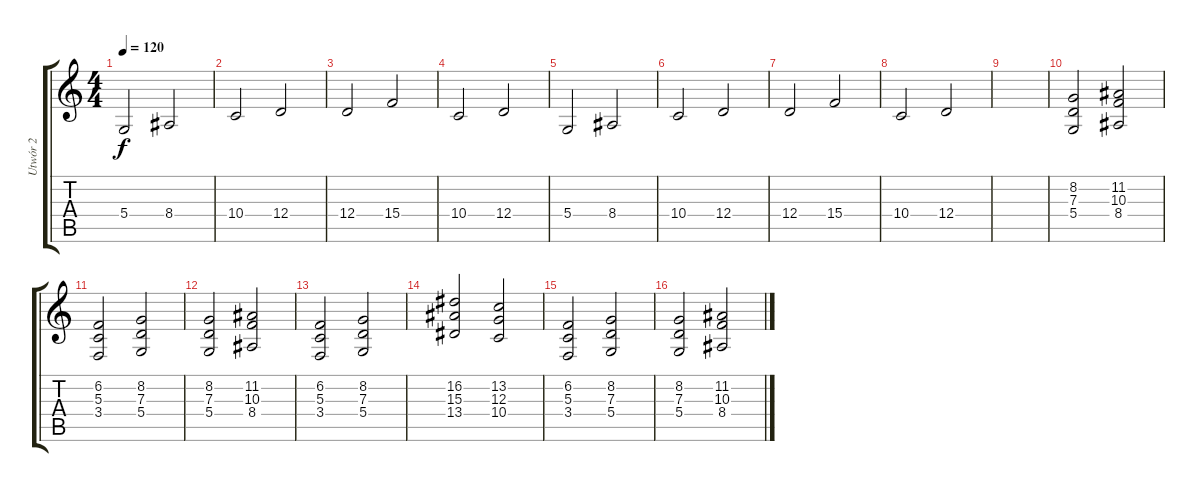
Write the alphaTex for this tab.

\track ("Utwór 2" "Utwór 2") {instrument stringensemble1}
\staff {score tabs}
\tuning (E4 B3 G3 D3 A2 E2) {hide}
\ts (4 4)
\tempo 120
\clef g2
\ks c
5.4.2{dy f volume 8} 8.4.2 |
10.4.2 12.4.2 |
12.4.2 15.4.2 |
10.4.2 12.4.2 |
5.4.2 8.4.2 |
10.4.2 12.4.2 |
12.4.2 15.4.2 |
10.4.2 12.4.2 |
|
(8.2 7.3 5.4).2{volume 16 instrument churchorgan} (11.2 10.3 8.4).2 |
(6.2 5.3 3.4).2 (8.2 7.3 5.4).2 |
(8.2 7.3 5.4).2 (11.2 10.3 8.4).2 |
(6.2 5.3 3.4).2 (8.2 7.3 5.4).2 |
(16.2 15.3 13.4).2 (13.2 12.3 10.4).2 |
(6.2 5.3 3.4).2 (8.2 7.3 5.4).2 |
(8.2 7.3 5.4).2{instrument churchorgan} (11.2 10.3 8.4).2
